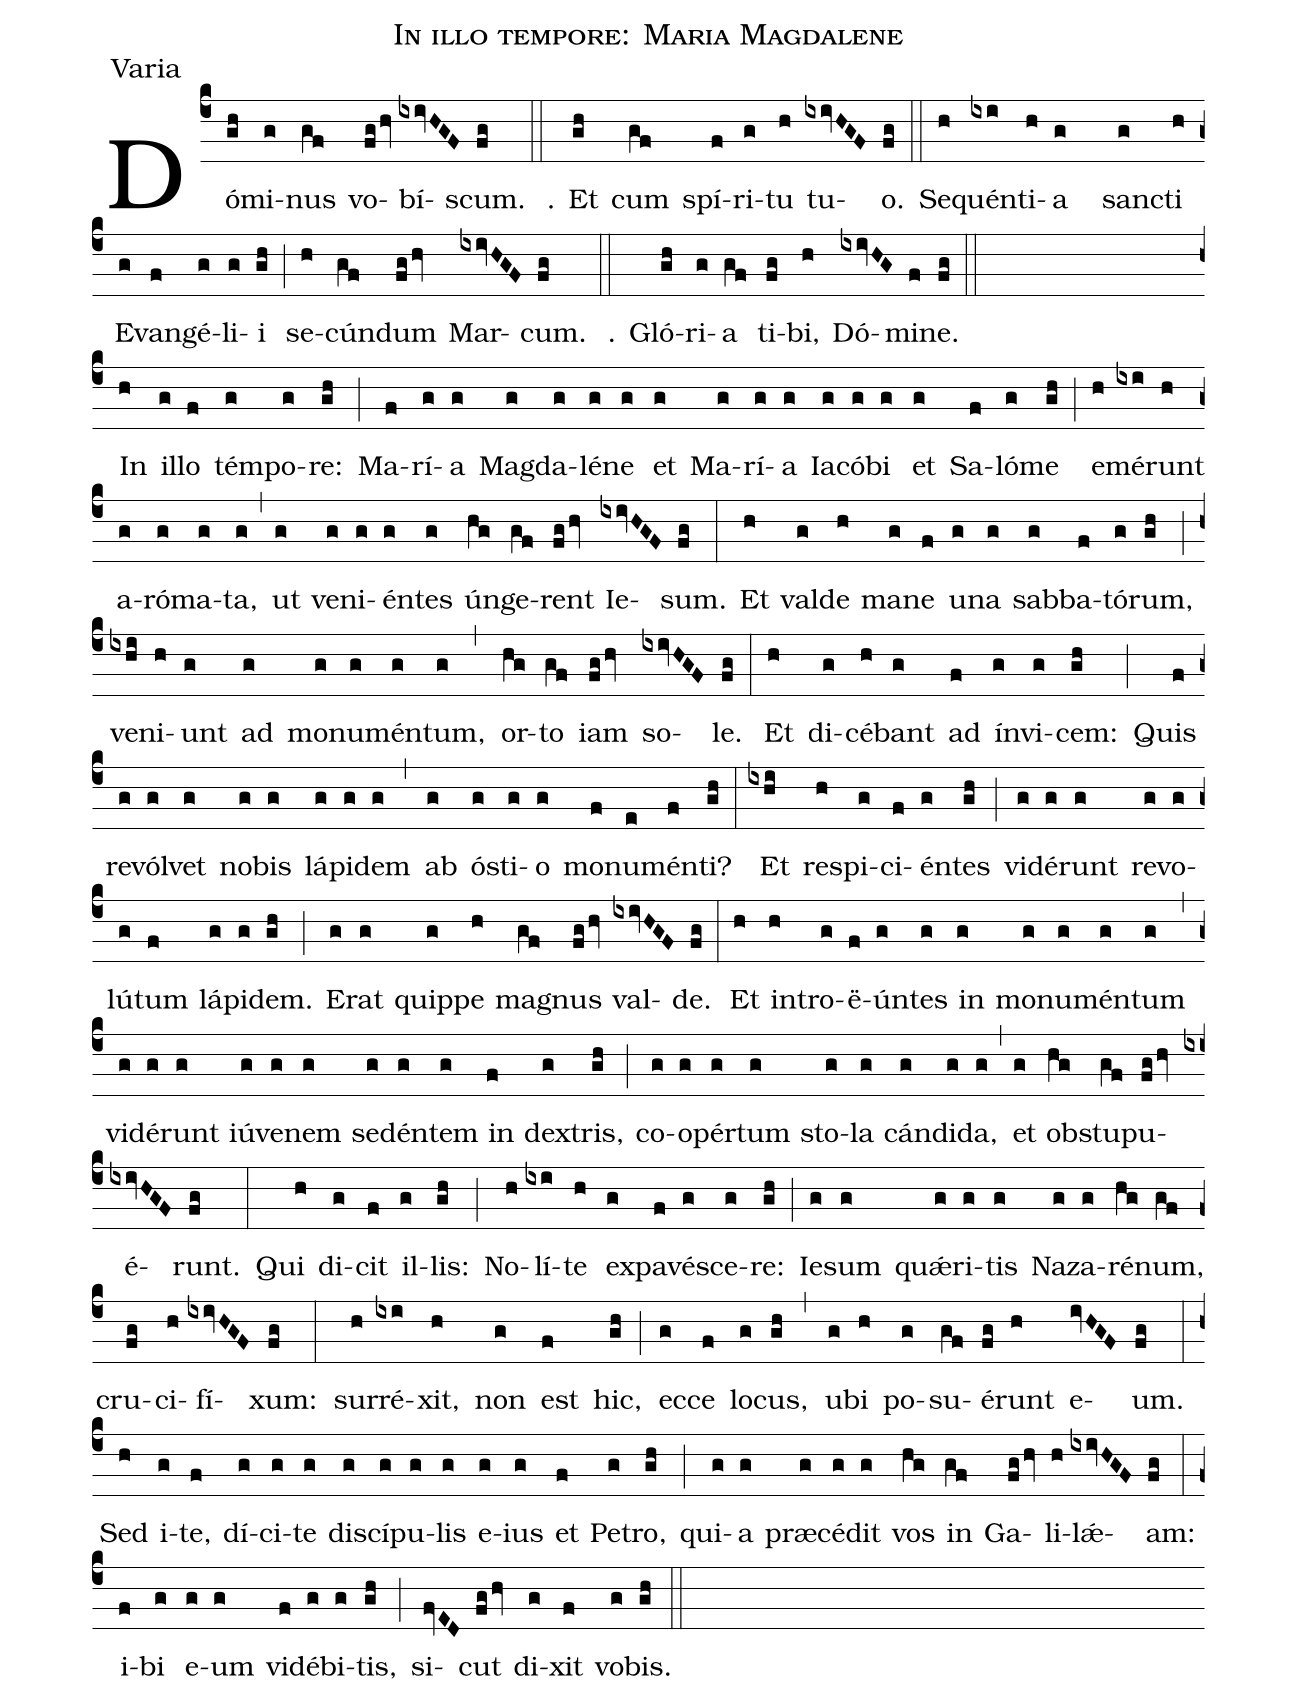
name:In illo tempore: Maria Magdalene;
office-part:Varia;
%%
(c4)Dó(gh)mi(g)nus(gf) vo(fghv)bí(ixivHGF)scum.(fg)
℟.(::) Et(gh) cum(gf) spí(f)ri(g)tu(h) tu(ixivHGF)o.(fg) (::)
Se(h)quén(ixi)ti(h)a(g)  ✠() san(g)cti(h) E(g)van(f)gé(g)li(g)i(gh) (;) se(h)cún(gf)dum(fghv) Mar(ixivHGF)cum.(fg)
℟.(::) Gló(gh)ri(g)a(gf) ti(fg)bi,(h) Dó(ixivHG)mi(f)ne.(fg) (::)
(Z)In(h) il(g)lo(f) tém(g)po(g)re:(gh) (;) Ma(f)rí(g)a(g) Mag(g)da(g)lé(g)ne(g) et(g) Ma(g)rí(g)a(g) Ia(g)có(g)bi(g) et(g) Sa(f)ló(g)me(gh) (;) e(h)mé(ixi)runt(h) a(g)ró(g)ma(g)ta,(g) (,) ut(g) ve(g)ni(g)én(g)tes(g) ún(hg)ge(gf)rent(fghv) Ie(ixivHGF)sum.(fg) (:) Et(h) val(g)de(h) ma(g)ne(f) u(g)na(g) sab(g)ba(f)tó(g)rum,(gh) (;) ve(ixhi)ni(h)unt(g) ad(g) mo(g)nu(g)mén(g)tum,(g) (,) or(hg)to(gf) iam(fghv) so(ixivHGF)le.(fg) (:) Et(h) di(g)cé(h)bant(g) ad(f) ín(g)vi(g)cem:(gh) (;) Quis(f) re(g)vól(g)vet(g) no(g)bis(g) lá(g)pi(g)dem(g) (,) ab(g) ó(g)sti(g)o(g) mo(f)nu(e)mén(f)ti?(gh) (:) Et(ixhi) re(h)spi(g)ci(f)én(g)tes(gh) (;) vi(g)dé(g)runt(g) re(g)vo(g)lú(g)tum(f) lá(g)pi(g)dem.(gh) (;) E(g)rat(g) quip(g)pe(h) ma(gf)gnus(fghv) val(ixivHGF)de.(fg) (:) Et(h) in(h)tro(g)ë(f)ún(g)tes(g) in(g) mo(g)nu(g)mén(g)tum(g) (,) vi(g)dé(g)runt(g) iú(g)ve(g)nem(g) se(g)dén(g)tem(g) in(f) dex(g)tris,(gh) (;) co(g)o(g)pér(g)tum(g) sto(g)la(g) cán(g)di(g)da,(g) (,) et(g) ob(hg)stu(gf)pu(fghv)é(ixivHGF)runt.(fg) (:) Qui(h) di(g)cit(f) il(g)lis:(gh) (;) No(h)lí(ixi)te(h) ex(g)pa(f)vé(g)sce(g)re:(gh) (;) Ie(g)sum(g) quǽ(g)ri(g)tis(g) Na(g)za(g)ré(hg)num,(gf) cru(fg)ci(h)fí(ixivHGF)xum:(fg) (:) sur(h)ré(ixi)xit,(h) non(g) est(f) hic,(gh) (;) ec(g)ce(f) lo(g)cus,(gh) (,) u(g)bi(h) po(g)su(gf)é(fg)runt(h) e(ixvHGF)um.(fg) (:) Sed(h) i(g)te,(f) dí(g)ci(g)te(g) di(g)scí(g)pu(g)lis(g) e(g)ius(g) et(f) Pe(g)tro,(gh) (;) qui(g)a(g) præ(g)cé(g)dit(g) vos(hg) in(gf) Ga(fghv)li(h)lǽ(ixivHGF)am:(fg) (:) i(f)bi(g) e(g)um(g) vi(f)dé(g)bi(g)tis,(gh) (;) si(fvED)cut(fghv) di(g)xit(f) vo(g)bis.(gh) (::)
